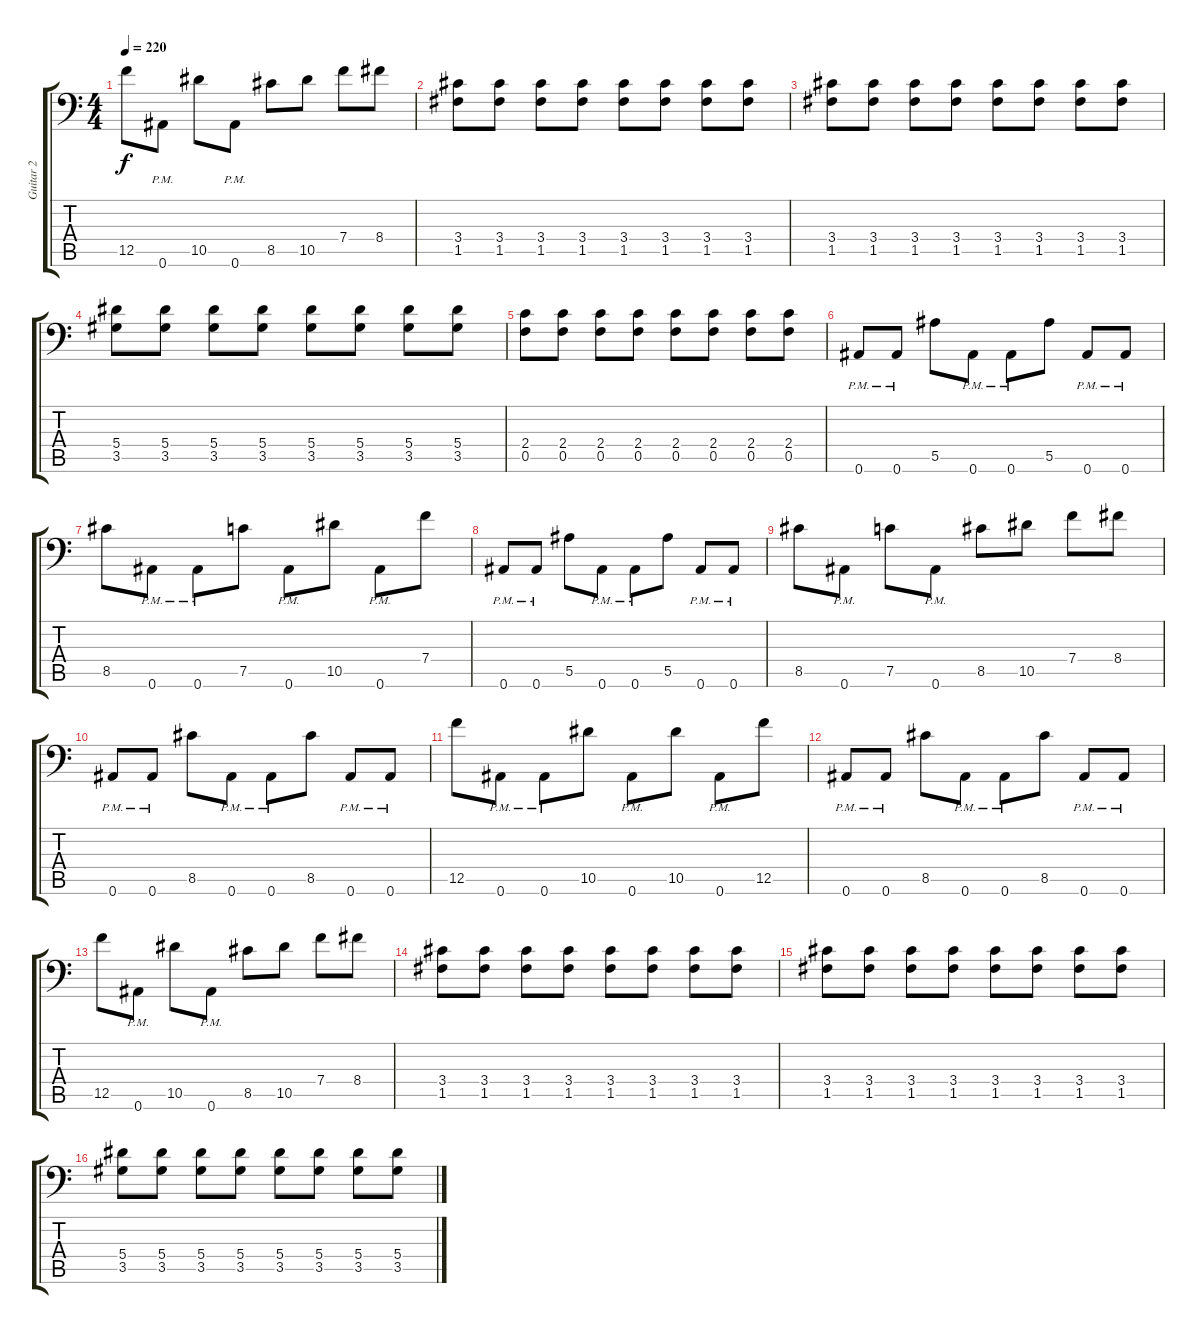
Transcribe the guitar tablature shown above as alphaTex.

\track ("Guitar 2" "Guitar 2") {instrument overdrivenguitar}
\staff {score tabs}
\tuning (C4 G3 Eb3 Bb2 F2 Bb1) {hide}
\ts (4 4)
\tempo 220
\clef f4
\ks c
12.5.8{dy f} 0.6{pm}.8 10.5.8 0.6{pm}.8 8.5.8 10.5.8 7.4.8 8.4.8 |
(3.4 1.5).8 (3.4 1.5).8 (3.4 1.5).8 (3.4 1.5).8 (3.4 1.5).8 (3.4 1.5).8 (3.4 1.5).8 (3.4 1.5).8 |
(3.4 1.5).8 (3.4 1.5).8 (3.4 1.5).8 (3.4 1.5).8 (3.4 1.5).8 (3.4 1.5).8 (3.4 1.5).8 (3.4 1.5).8 |
(5.4 3.5).8 (5.4 3.5).8 (5.4 3.5).8 (5.4 3.5).8 (5.4 3.5).8 (5.4 3.5).8 (5.4 3.5).8 (5.4 3.5).8 |
(2.4 0.5).8 (2.4 0.5).8 (2.4 0.5).8 (2.4 0.5).8 (2.4 0.5).8 (2.4 0.5).8 (2.4 0.5).8 (2.4 0.5).8 |
0.6{pm}.8 0.6{pm}.8 5.5.8 0.6{pm}.8 0.6{pm}.8 5.5.8 0.6{pm}.8 0.6{pm}.8 |
8.5.8 0.6{pm}.8 0.6{pm}.8 7.5.8 0.6{pm}.8 10.5.8 0.6{pm}.8 7.4.8 |
0.6{pm}.8 0.6{pm}.8 5.5.8 0.6{pm}.8 0.6{pm}.8 5.5.8 0.6{pm}.8 0.6{pm}.8 |
8.5.8 0.6{pm}.8 7.5.8 0.6{pm}.8 8.5.8 10.5.8 7.4.8 8.4.8 |
0.6{pm}.8 0.6{pm}.8 8.5.8 0.6{pm}.8 0.6{pm}.8 8.5.8 0.6{pm}.8 0.6{pm}.8 |
12.5.8 0.6{pm}.8 0.6{pm}.8 10.5.8 0.6{pm}.8 10.5.8 0.6{pm}.8 12.5.8 |
0.6{pm}.8 0.6{pm}.8 8.5.8 0.6{pm}.8 0.6{pm}.8 8.5.8 0.6{pm}.8 0.6{pm}.8 |
12.5.8 0.6{pm}.8 10.5.8 0.6{pm}.8 8.5.8 10.5.8 7.4.8 8.4.8 |
(3.4 1.5).8 (3.4 1.5).8 (3.4 1.5).8 (3.4 1.5).8 (3.4 1.5).8 (3.4 1.5).8 (3.4 1.5).8 (3.4 1.5).8 |
(3.4 1.5).8 (3.4 1.5).8 (3.4 1.5).8 (3.4 1.5).8 (3.4 1.5).8 (3.4 1.5).8 (3.4 1.5).8 (3.4 1.5).8 |
(5.4 3.5).8 (5.4 3.5).8 (5.4 3.5).8 (5.4 3.5).8 (5.4 3.5).8 (5.4 3.5).8 (5.4 3.5).8 (5.4 3.5).8
